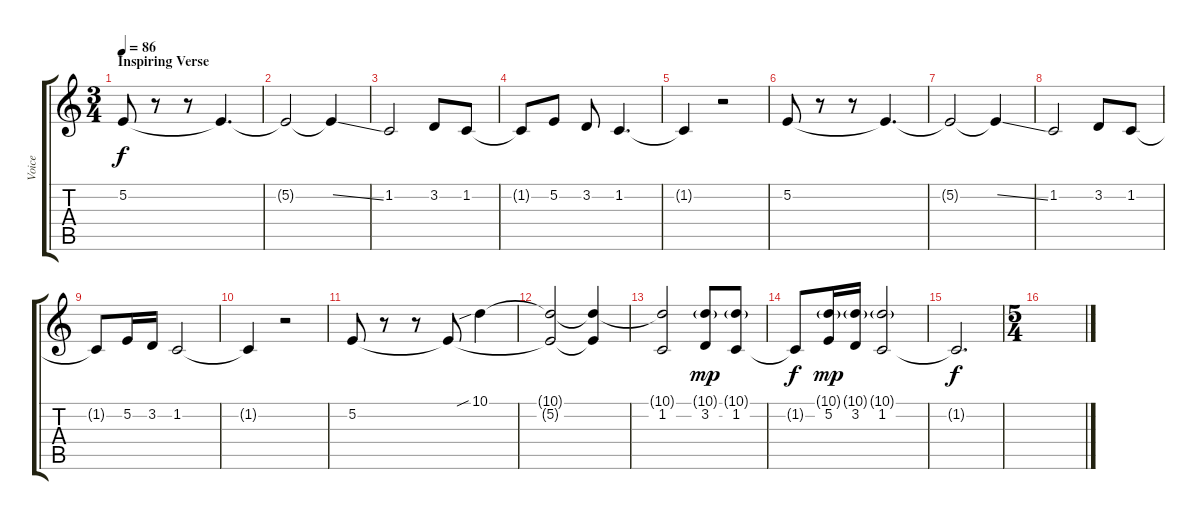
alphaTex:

\track ("Voice" "Voice") {instrument tenorsax}
\staff {score tabs}
\tuning (E4 B3 G3 D3 A2 E2) {hide}
\ts (3 4)
\section ("" "Inspiring Verse")
\tempo 86
\clef g2
\ks c
5.2.8{dy f volume 12} r.8 r.8 5.2{t}.4{d} |
5.2{t}.2 5.2{ss t}.4 |
1.2.2 3.2.8 1.2.8 |
1.2{t}.8 5.2.8 3.2.8 1.2.4{d} |
1.2{t}.4 r.2 |
5.2.8 r.8 r.8 5.2{t}.4{d} |
5.2{t}.2 5.2{ss t}.4 |
1.2.2 3.2.8 1.2.8 |
1.2{t}.8 5.2.16 3.2.16 1.2.2 |
1.2{t}.4 r.2 |
5.2.8 r.8 r.8 5.2{t}.8 10.1{sib}.4 |
(10.1{t} 5.2{t}).2 (10.1{t} 5.2{t}).4 |
(10.1{t} 1.2).2 (10.1{g} 3.2).8{dy mp} (10.1{g} 1.2).8 |
1.2{t}.8{dy f} (10.1{g} 5.2).16{dy mp} (10.1{g} 3.2).16 (10.1{g} 1.2).2 |
1.2{t}.2{d dy f} |
\ts (5 4)
